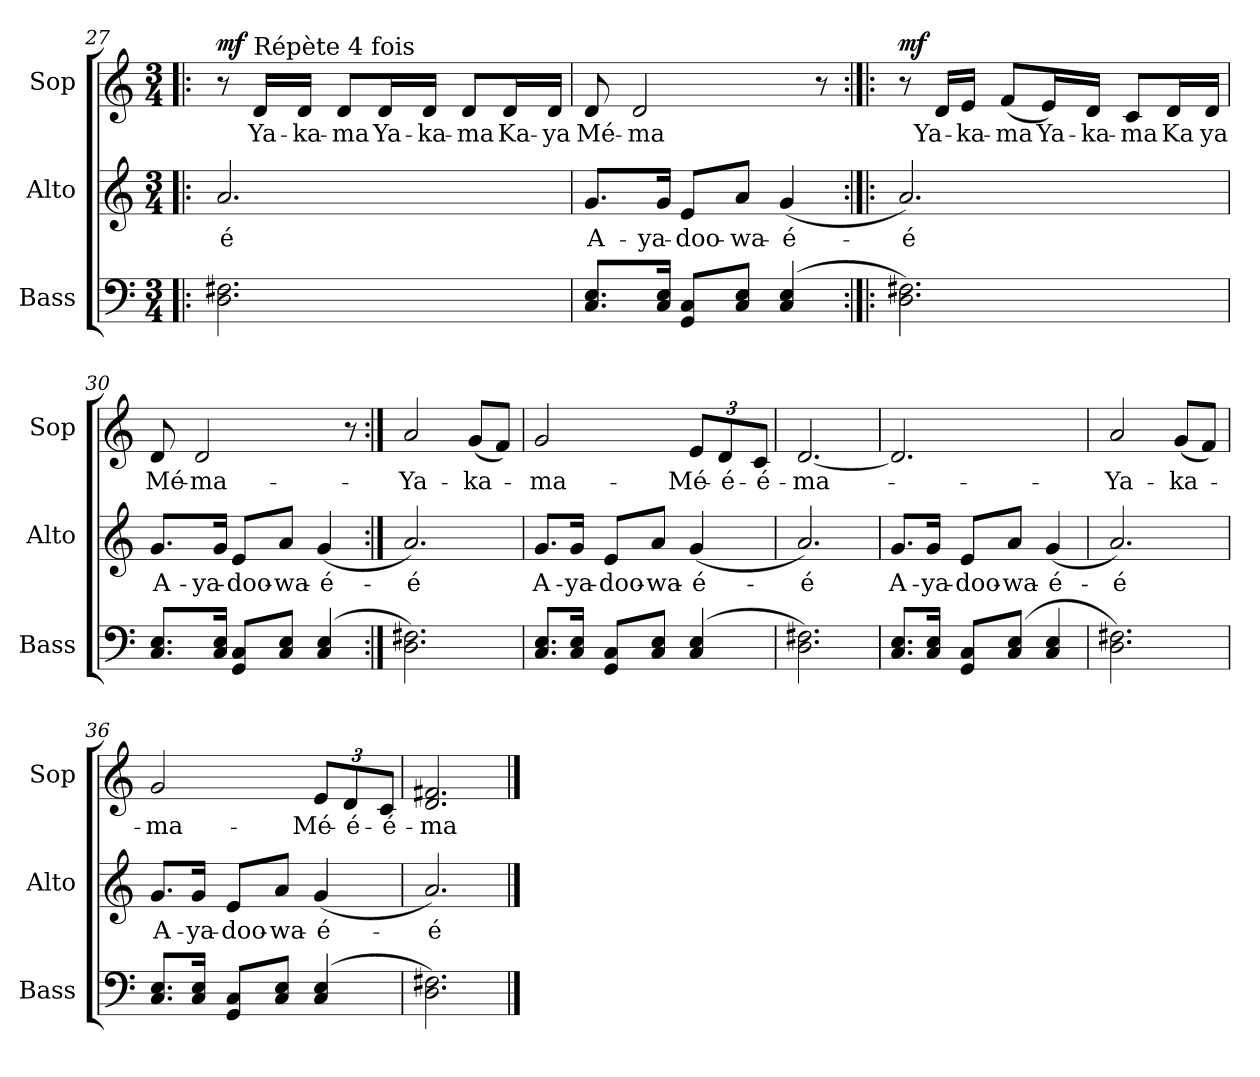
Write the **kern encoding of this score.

**kern	**kern	**text	**kern	**text	**dynam
*part3	*part2	*part2	*part1	*part1	*part1
*staff3	*staff2	*staff2	*staff1	*staff1	*staff1
*I"Bass	*I"Alto	*	*I"Sop	*	*
*I'Bass	*I'Alto	*	*I'Sop	*	*
!!LO:LB:g=z
*clefF4	*clefG2	*	*clefG2	*	*
*k[]	*k[]	*	*k[]	*	*
*M3/4	*M3/4	*	*M3/4	*	*
=27!|:	=27!|:	=27!|:	=27!|:	=27!|:	=27!|:
!	!	!LO:LY:b	!	!	!LO:DY:a
2.D\ 2.F#X\	2.a/	-é	8r	.	mf
!	!	!	!LO:TX:a:t=Répète 4 fois	!	!
!	!	!	!	!LO:LY:b	!
.	.	.	16d/LL	Ya-	.
!	!	!	!	!LO:LY:b	!
.	.	.	16d/JJ	-ka-	.
!	!	!	!	!LO:LY:b	!
.	.	.	8d/L	-ma	.
!	!	!	!	!LO:LY:b	!
.	.	.	16d/L	Ya-	.
!	!	!	!	!LO:LY:b	!
.	.	.	16d/JJ	-ka-	.
!	!	!	!	!LO:LY:b	!
.	.	.	8d/L	-ma	.
!	!	!	!	!LO:LY:b	!
.	.	.	16d/L	Ka-	.
!	!	!	!	!LO:LY:b	!
.	.	.	16d/JJ	-ya	.
=28	=28	=28	=28	=28	=28
!	!	!LO:LY:b	!	!LO:LY:b	!
8.C/ 8.E/L	8.g/L	A-	8d/	Mé-	.
!	!	!	!	!LO:LY:b	!
.	.	.	2d/	-ma	.
!	!	!LO:LY:b	!	!	!
16C/ 16E/Jk	16g/Jk	-ya-	.	.	.
!	!	!LO:LY:b	!	!	!
8GG/ 8C/L	8e/L	-doo-	.	.	.
!	!	!LO:LY:b	!	!	!
8C/ 8E/J	8a/J	-wa-	.	.	.
!	!	!LO:LY:b	!	!	!
(>4C/ 4E/	(>4g/	-é-	.	.	.
.	.	.	8r	.	.
!!LO:LB:g=z
=29:|!|:	=29:|!|:	=29:|!|:	=29:|!|:	=29:|!|:	=29:|!|:
!	!	!LO:LY:b	!	!	!LO:DY:a
2.D\ 2.F#X\)	2.a/)	-é	8r	.	mf
!	!	!	!	!LO:LY:b	!
.	.	.	16d/LL	Ya-	.
!	!	!	!	!LO:LY:b	!
.	.	.	16e/JJ	-ka-	.
!	!	!	!	!LO:LY:b	!
.	.	.	(<8f/L	-ma	.
!	!	!	!	!LO:LY:b	!
.	.	.	16e/L)	Ya-	.
!	!	!	!	!LO:LY:b	!
.	.	.	16d/JJ	-ka-	.
!	!	!	!	!LO:LY:b	!
.	.	.	8c/L	-ma	.
!	!	!	!	!LO:LY:b	!
.	.	.	16d/L	Ka	.
!	!	!	!	!LO:LY:b	!
.	.	.	16d/JJ	ya	.
=30	=30	=30	=30	=30	=30
!	!	!LO:LY:b	!	!LO:LY:b	!
8.C/ 8.E/L	8.g/L	A-	8d/	Mé-	.
!	!	!	!	!LO:LY:b	!
.	.	.	2d/	-ma-	.
!	!	!LO:LY:b	!	!	!
16C/ 16E/Jk	16g/Jk	-ya-	.	.	.
!	!	!LO:LY:b	!	!	!
8GG/ 8C/L	8e/L	-doo-	.	.	.
!	!	!LO:LY:b	!	!	!
8C/ 8E/J	8a/J	-wa-	.	.	.
!	!	!LO:LY:b	!	!	!
(<4C/ 4E/	(<4g/	-é-	.	.	.
.	.	.	8r	.	.
=31:|!	=31:|!	=31:|!	=31:|!	=31:|!	=31:|!
!	!	!LO:LY:b	!	!LO:LY:b	!
2.D\ 2.F#X\)	2.a/)	-é	2a/	-Ya-	.
!	!	!	!	!LO:LY:b	!
.	.	.	(<8g/L	-ka-	.
.	.	.	8f/J)	.	.
!!LO:LB:g=z
=32	=32	=32	=32	=32	=32
!	!	!LO:LY:b	!	!LO:LY:b	!
8.C/ 8.E/L	8.g/L	A-	2g/	-ma-	.
!	!	!LO:LY:b	!	!	!
16C/ 16E/Jk	16g/Jk	-ya-	.	.	.
!	!	!LO:LY:b	!	!	!
8GG/ 8C/L	8e/L	-doo-	.	.	.
!	!	!LO:LY:b	!	!	!
8C/ 8E/J	8a/J	-wa-	.	.	.
!	!	!LO:LY:b	!	!	!
*	*	*	*Xbrackettup	*	*
!	!	!	!	!LO:LY:b	!
(<4C/ 4E/	(<4g/	-é-	12e/L	-Mé-	.
!	!	!	!	!LO:LY:b	!
.	.	.	12d/	-é-	.
!	!	!	!	!LO:LY:b	!
.	.	.	12c/J	-é-	.
=33	=33	=33	=33	=33	=33
!	!	!LO:LY:b	!	!LO:LY:b	!
2.D\ 2.F#X\)	2.a/)	-é	[2.d/	-ma-	.
=34	=34	=34	=34	=34	=34
!	!	!LO:LY:b	!	!	!
8.C/ 8.E/L	8.g/L	A-	2.d/]	.	.
!	!	!LO:LY:b	!	!	!
16C/ 16E/Jk	16g/Jk	-ya-	.	.	.
!	!	!LO:LY:b	!	!	!
8GG/ 8C/L	8e/L	-doo-	.	.	.
!	!	!LO:LY:b	!	!	!
(<8C/ 8E/J	8a/J	-wa-	.	.	.
!	!	!LO:LY:b	!	!	!
4C/ 4E/	(<4g/	-é-	.	.	.
=35	=35	=35	=35	=35	=35
!	!	!LO:LY:b	!	!LO:LY:b	!
2.D\ 2.F#X\)	2.a/)	-é	2a/	-Ya-	.
!	!	!	!	!LO:LY:b	!
.	.	.	(<8g/L	-ka-	.
.	.	.	8f/J)	.	.
=36	=36	=36	=36	=36	=36
!	!	!LO:LY:b	!	!LO:LY:b	!
8.C/ 8.E/L	8.g/L	A-	2g/	-ma-	.
!	!	!LO:LY:b	!	!	!
16C/ 16E/Jk	16g/Jk	-ya-	.	.	.
!	!	!LO:LY:b	!	!	!
8GG/ 8C/L	8e/L	-doo-	.	.	.
!	!	!LO:LY:b	!	!	!
8C/ 8E/J	8a/J	-wa-	.	.	.
*	*	*	*MM30	*	*
!	!	!LO:LY:b	!	!LO:LY:b	!
(<4C/ 4E/	(<4g/	-é-	12e/L	-Mé-	.
!	!	!	!	!LO:LY:b	!
.	.	.	12d/	-é-	.
!	!	!	!	!LO:LY:b	!
.	.	.	12c/J	-é-	.
=37	=37	=37	=37	=37	=37
!	!	!LO:LY:b	!	!LO:LY:b	!
2.D\ 2.F#X\)	2.a/)	-é	2.d/ 2.f#X/	-ma-	.
==	==	==	==	==	==
*-	*-	*-	*-	*-	*-
